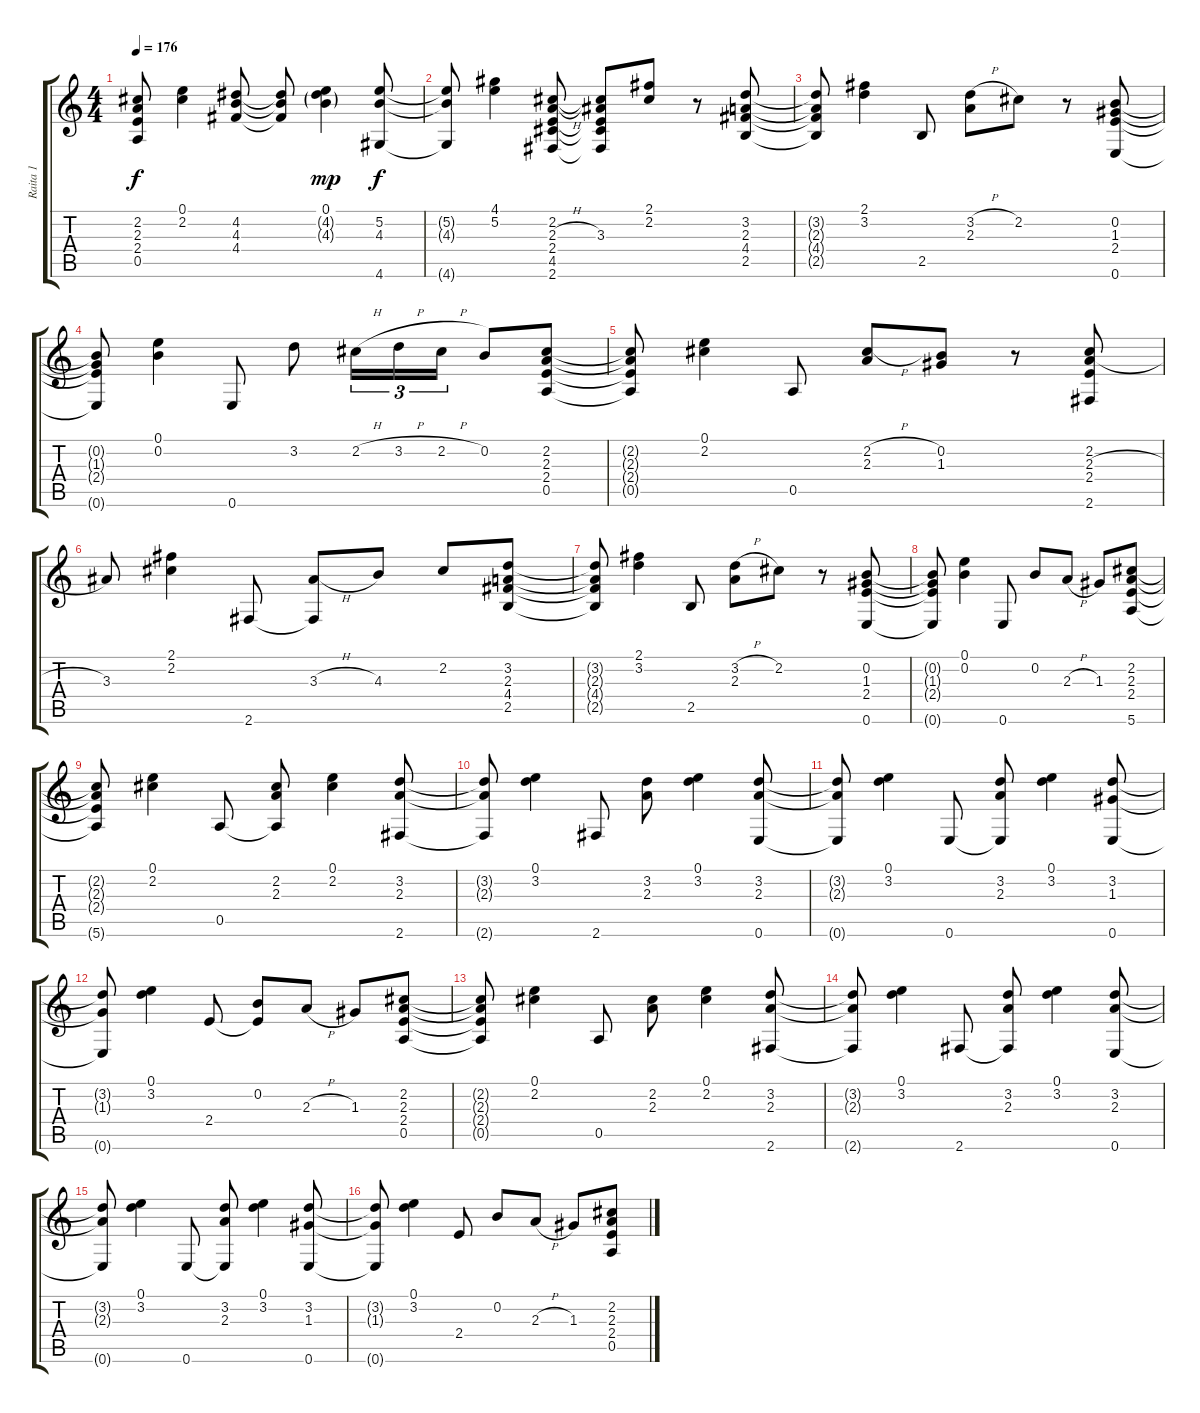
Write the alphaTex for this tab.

\track ("Raita 1" "Raita 1") {instrument acousticguitarnylon}
\staff {score tabs}
\tuning (E4 B3 G3 D3 A2 E2) {hide}
\ts (4 4)
\tempo 176
\clef g2
\ks c
(2.2{t} 2.3{t} 2.4{t} 0.5{t}).8{dy f} (0.1 2.2).4 (4.2 4.3 4.4).8 (4.2{t} 4.3{t} 4.4{t}).8 (0.1 4.2{g} 4.3{g}).4{dy mp} (5.2 4.3 4.6).8{dy f} |
(5.2{t} 4.3{t} 4.6{t}).8 (4.1 5.2).4 (2.2 2.3{h} 2.4 4.5 2.6).8 (2.2{t} 3.3 2.4{t} 4.5{t} 2.6{t}).8 (2.1 2.2).8 r.8 (3.2 2.3 4.4 2.5).8 |
(3.2{t} 2.3{t} 4.4{t} 2.5{t}).8 (2.1 3.2).4 2.5.8 (3.2{h} 2.3).8 2.2.8 r.8 (0.2 1.3 2.4 0.6).8 |
(0.2{t} 1.3{t} 2.4{t} 0.6{t}).8 (0.1 0.2).4 0.6.8 3.2.8 2.2{h}.16{tu (3 2)} 3.2{h}.16{tu (3 2)} 2.2{h}.16{tu (3 2)} 0.2.8 (2.2 2.3 2.4 0.5).8 |
(2.2{t} 2.3{t} 2.4{t} 0.5{t}).8 (0.1 2.2).4 0.5.8 (2.2{h} 2.3).8 (0.2 1.3).8 r.8 (2.2 2.3{h} 2.4 2.6).8 |
3.3.8 (2.1 2.2).4 2.6.8 (3.3{h} 2.6{t}).8 4.3.8 2.2.8 (3.2 2.3 4.4 2.5).8 |
(3.2{t} 2.3{t} 4.4{t} 2.5{t}).8 (2.1 3.2).4 2.5.8 (3.2{h} 2.3).8 2.2.8 r.8 (0.2 1.3 2.4 0.6).8 |
(0.2{t} 1.3{t} 2.4{t} 0.6{t}).8 (0.1 0.2).4 0.6.8 0.2.8 2.3{h}.8 1.3.8 (2.2 2.3 2.4 5.6).8 |
(2.2{t} 2.3{t} 2.4{t} 5.6{t}).8 (0.1 2.2).4 0.5.8 (2.2 2.3 0.5{t}).8 (0.1 2.2).4 (3.2 2.3 2.6).8 |
(3.2{t} 2.3{t} 2.6{t}).8 (0.1 3.2).4 2.6.8 (3.2 2.3).8 (0.1 3.2).4 (3.2 2.3 0.6).8 |
(3.2{t} 2.3{t} 0.6{t}).8 (0.1 3.2).4 0.6.8 (3.2 2.3 0.6{t}).8 (0.1 3.2).4 (3.2 1.3 0.6).8 |
(3.2{t} 1.3{t} 0.6{t}).8 (0.1 3.2).4 2.4.8 (0.2 2.4{t}).8 2.3{h}.8 1.3.8 (2.2 2.3 2.4 0.5).8 |
(2.2{t} 2.3{t} 2.4{t} 0.5{t}).8 (0.1 2.2).4 0.5.8 (2.2 2.3).8 (0.1 2.2).4 (3.2 2.3 2.6).8 |
(3.2{t} 2.3{t} 2.6{t}).8 (0.1 3.2).4 2.6.8 (3.2 2.3 2.6{t}).8 (0.1 3.2).4 (3.2 2.3 0.6).8 |
(3.2{t} 2.3{t} 0.6{t}).8 (0.1 3.2).4 0.6.8 (3.2 2.3 0.6{t}).8 (0.1 3.2).4 (3.2 1.3 0.6).8 |
(3.2{t} 1.3{t} 0.6{t}).8 (0.1 3.2).4 2.4.8 0.2.8 2.3{h}.8 1.3.8 (2.2 2.3 2.4 0.5).8
